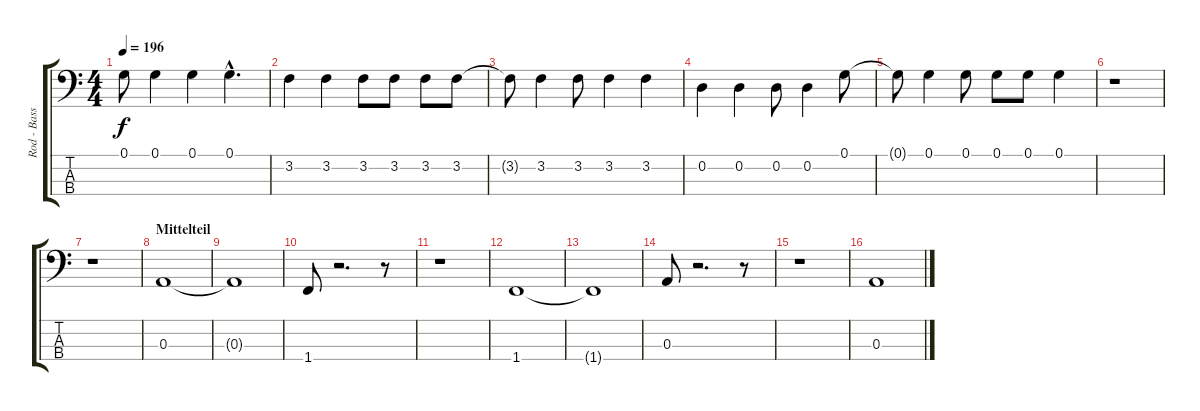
\track ("Rod - Bass" "Rod - Bass") {instrument electricbasspick}
\staff {score tabs}
\tuning (G2 D2 A1 E1) {hide}
\ts (4 4)
\tempo 196
\clef f4
\ks c
0.1{t}.8{dy f} 0.1.4 0.1.4 0.1{hac}.4{d} |
3.2.4 3.2.4 3.2.8 3.2.8 3.2.8 3.2.8 |
3.2{t}.8 3.2.4 3.2.8 3.2.4 3.2.4 |
0.2.4 0.2.4 0.2.8 0.2.4 0.1.8 |
0.1{t}.8 0.1.4 0.1.8 0.1.8 0.1.8 0.1.4 |
r.1 |
r.1 |
\section ("" "Mittelteil")
0.3.1 |
0.3{t}.1 |
1.4.8 r.2{d} r.8 |
r.1 |
1.4.1 |
1.4{t}.1 |
0.3.8 r.2{d} r.8 |
r.1 |
0.3.1
